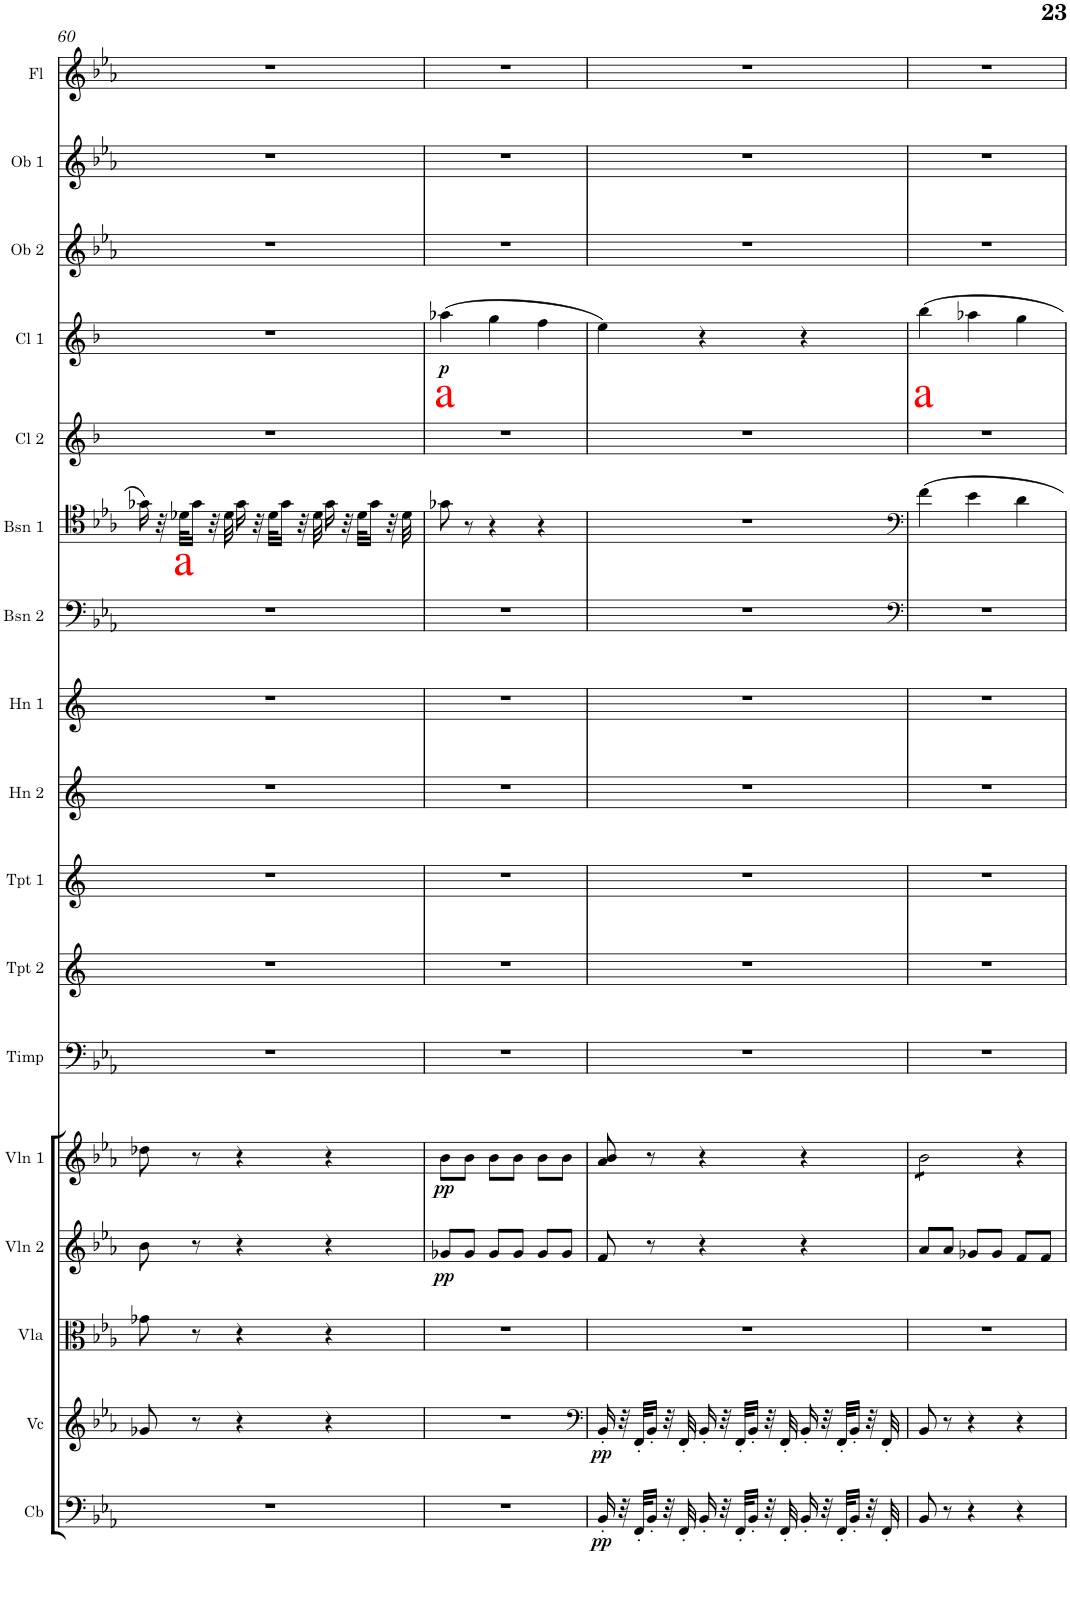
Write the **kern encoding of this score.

**kern	**dynam	**kern	**dynam	**kern	**kern	**dynam	**kern	**dynam	**kern	**kern	**kern	**kern	**kern	**kern	**kern	**text	**kern	**kern	**text	**dynam	**kern	**kern	**kern
*part17	*part17	*part16	*part16	*part15	*part14	*part14	*part13	*part13	*part12	*part11	*part10	*part9	*part8	*part7	*part6	*part6	*part5	*part4	*part4	*part4	*part3	*part2	*part1
*staff17	*staff17	*staff16	*staff16	*staff15	*staff14	*staff14	*staff13	*staff13	*staff12	*staff11	*staff10	*staff9	*staff8	*staff7	*staff6	*staff6	*staff5	*staff4	*staff4	*staff4	*staff3	*staff2	*staff1
*I"Contrabass	*	*I"Violoncello	*	*I"Viola	*I"Violin 2	*	*I"Violin 1	*	*I"Timpani	*I"Eb Trumpet 2	*I"Eb Trumpet 1	*I"Eb Horn 2	*I"Eb Horn 1	*I"Bassoon 2	*I"Bassoon 1	*	*I"Bb Clarinet 2	*I"Bb Clarinet 1	*	*	*I"Oboe 2	*I"Oboe 1	*I"Flute
*I'Cb	*	*I'Vc	*	*I'Vla	*I'Vln 2	*	*I'Vln 1	*	*I'Timp	*I'Tpt 2	*I'Tpt 1	*I'Hn 2	*I'Hn 1	*I'Bsn 2	*I'Bsn 1	*	*I'Cl 2	*I'Cl 1	*	*	*I'Ob 2	*I'Ob 1	*I'Fl
!!LO:PB:g=z
*clefF4	*	*clefG2	*	*clefC3	*clefG2	*	*clefG2	*	*clefF4	*clefG2	*clefG2	*clefG2	*clefG2	*clefF4	*clefC4	*	*clefG2	*clefG2	*	*	*clefG2	*clefG2	*clefG2
*Trd7c12	*	*	*	*	*	*	*	*	*	*Trd-2c-3	*Trd-2c-3	*Trd5c9	*Trd5c9	*	*	*	*Trd1c2	*Trd1c2	*	*	*	*	*
*k[b-e-a-]	*	*k[b-e-a-]	*	*k[b-e-a-]	*k[b-e-a-]	*	*k[b-e-a-]	*	*k[b-e-a-]	*k[]	*k[]	*k[]	*k[]	*k[b-e-a-]	*k[b-e-a-]	*	*k[b-]	*k[b-]	*	*	*k[b-e-a-]	*k[b-e-a-]	*k[b-e-a-]
*M3/4	*	*M3/4	*	*M3/4	*M3/4	*	*M3/4	*	*M3/4	*M3/4	*M3/4	*M3/4	*M3/4	*M3/4	*M3/4	*	*M3/4	*M3/4	*	*	*M3/4	*M3/4	*M3/4
=60	=60	=60	=60	=60	=60	=60	=60	=60	=60	=60	=60	=60	=60	=60	=60	=60	=60	=60	=60	=60	=60	=60	=60
2.r	.	8g-X/	.	8g-X\	8b-\	.	8dd-X\	.	2.r	2.r	2.r	2.r	2.r	2.r	16g-X\	.	2.r	2.r	.	.	2.r	2.r	2.r
.	.	.	.	.	.	.	.	.	.	.	.	.	.	.	32r	.	.	.	.	.	.	.	.
!	!	!	!	!	!	!	!	!	!	!	!	!	!	!	!	!LO:LY:b:color=#FF0000	!	!	!	!	!	!	!
.	.	.	.	.	.	.	.	.	.	.	.	.	.	.	32d-X\KLL	a	.	.	.	.	.	.	.
.	.	8r	.	8r	8r	.	8r	.	.	.	.	.	.	.	16g-\JJ	.	.	.	.	.	.	.	.
.	.	.	.	.	.	.	.	.	.	.	.	.	.	.	32r	.	.	.	.	.	.	.	.
.	.	.	.	.	.	.	.	.	.	.	.	.	.	.	32d-\	.	.	.	.	.	.	.	.
.	.	4r	.	4r	4r	.	4r	.	.	.	.	.	.	.	16g-\	.	.	.	.	.	.	.	.
.	.	.	.	.	.	.	.	.	.	.	.	.	.	.	32r	.	.	.	.	.	.	.	.
.	.	.	.	.	.	.	.	.	.	.	.	.	.	.	32d-\KLL	.	.	.	.	.	.	.	.
.	.	.	.	.	.	.	.	.	.	.	.	.	.	.	16g-\JJ	.	.	.	.	.	.	.	.
.	.	.	.	.	.	.	.	.	.	.	.	.	.	.	32r	.	.	.	.	.	.	.	.
.	.	.	.	.	.	.	.	.	.	.	.	.	.	.	32d-\	.	.	.	.	.	.	.	.
.	.	4r	.	4r	4r	.	4r	.	.	.	.	.	.	.	16g-\	.	.	.	.	.	.	.	.
.	.	.	.	.	.	.	.	.	.	.	.	.	.	.	32r	.	.	.	.	.	.	.	.
.	.	.	.	.	.	.	.	.	.	.	.	.	.	.	32d-\KLL	.	.	.	.	.	.	.	.
.	.	.	.	.	.	.	.	.	.	.	.	.	.	.	16g-\JJ	.	.	.	.	.	.	.	.
.	.	.	.	.	.	.	.	.	.	.	.	.	.	.	32r	.	.	.	.	.	.	.	.
.	.	.	.	.	.	.	.	.	.	.	.	.	.	.	32d-\	.	.	.	.	.	.	.	.
=61	=61	=61	=61	=61	=61	=61	=61	=61	=61	=61	=61	=61	=61	=61	=61	=61	=61	=61	=61	=61	=61	=61	=61
!	!	!	!	!	!	!LO:DY:b	!	!LO:DY:b	!	!	!	!	!	!	!	!	!	!	!LO:LY:b:color=#FF0000	!LO:DY:b	!	!	!
2.r	.	2.r	.	2.r	8g-X/L	pp	8b-\L	pp	2.r	2.r	2.r	2.r	2.r	2.r	8g-X\	.	2.r	(4aa-X\	a	p	2.r	2.r	2.r
.	.	.	.	.	8g-/J	.	8b-\J	.	.	.	.	.	.	.	8r	.	.	.	.	.	.	.	.
.	.	.	.	.	8g-/L	.	8b-\L	.	.	.	.	.	.	.	4r	.	.	4gg\	.	.	.	.	.
.	.	.	.	.	8g-/J	.	8b-\J	.	.	.	.	.	.	.	.	.	.	.	.	.	.	.	.
.	.	.	.	.	8g-/L	.	8b-\L	.	.	.	.	.	.	.	4r	.	.	4ff\	.	.	.	.	.
.	.	.	.	.	8g-/J	.	8b-\J	.	.	.	.	.	.	.	.	.	.	.	.	.	.	.	.
=62	=62	=62	=62	=62	=62	=62	=62	=62	=62	=62	=62	=62	=62	=62	=62	=62	=62	=62	=62	=62	=62	=62	=62
*	*	*clefF4	*	*	*	*	*	*	*	*	*	*	*	*	*	*	*	*	*	*	*	*	*
!	!LO:DY:b	!	!LO:DY:b	!	!	!	!	!	!	!	!	!	!	!	!	!	!	!	!	!	!	!	!
16BB-'/	pp	16BB-'/	pp	2.r	8f/	.	8a-/ 8b-/	.	2.r	2.r	2.r	2.r	2.r	2.r	2.r	.	2.r	4ee\)	.	.	2.r	2.r	2.r
32r	.	32r	.	.	.	.	.	.	.	.	.	.	.	.	.	.	.	.	.	.	.	.	.
32FF'/KLL	.	32FF'/KLL	.	.	.	.	.	.	.	.	.	.	.	.	.	.	.	.	.	.	.	.	.
16BB-'/JJ	.	16BB-'/JJ	.	.	8r	.	8r	.	.	.	.	.	.	.	.	.	.	.	.	.	.	.	.
32r	.	32r	.	.	.	.	.	.	.	.	.	.	.	.	.	.	.	.	.	.	.	.	.
32FF'/	.	32FF'/	.	.	.	.	.	.	.	.	.	.	.	.	.	.	.	.	.	.	.	.	.
16BB-'/	.	16BB-'/	.	.	4r	.	4r	.	.	.	.	.	.	.	.	.	.	4r	.	.	.	.	.
32r	.	32r	.	.	.	.	.	.	.	.	.	.	.	.	.	.	.	.	.	.	.	.	.
32FF'/KLL	.	32FF'/KLL	.	.	.	.	.	.	.	.	.	.	.	.	.	.	.	.	.	.	.	.	.
16BB-'/JJ	.	16BB-'/JJ	.	.	.	.	.	.	.	.	.	.	.	.	.	.	.	.	.	.	.	.	.
32r	.	32r	.	.	.	.	.	.	.	.	.	.	.	.	.	.	.	.	.	.	.	.	.
32FF'/	.	32FF'/	.	.	.	.	.	.	.	.	.	.	.	.	.	.	.	.	.	.	.	.	.
16BB-'/	.	16BB-'/	.	.	4r	.	4r	.	.	.	.	.	.	.	.	.	.	4r	.	.	.	.	.
32r	.	32r	.	.	.	.	.	.	.	.	.	.	.	.	.	.	.	.	.	.	.	.	.
32FF'/KLL	.	32FF'/KLL	.	.	.	.	.	.	.	.	.	.	.	.	.	.	.	.	.	.	.	.	.
16BB-'/JJ	.	16BB-'/JJ	.	.	.	.	.	.	.	.	.	.	.	.	.	.	.	.	.	.	.	.	.
32r	.	32r	.	.	.	.	.	.	.	.	.	.	.	.	.	.	.	.	.	.	.	.	.
32FF'/	.	32FF'/	.	.	.	.	.	.	.	.	.	.	.	.	.	.	.	.	.	.	.	.	.
=63	=63	=63	=63	=63	=63	=63	=63	=63	=63	=63	=63	=63	=63	=63	=63	=63	=63	=63	=63	=63	=63	=63	=63
*	*	*	*	*	*	*	*	*	*	*	*	*	*	*clefF4	*clefF4	*	*	*	*	*	*	*	*
!	!	!	!	!	!	!	!	!	!	!	!	!	!	!	!	!	!	!	!LO:LY:b:color=#FF0000	!	!	!	!
*	*	*	*	*	*	*	*tremolo	*	*	*	*	*	*	*	*	*	*	*	*	*	*	*	*
8BB-/	.	8BB-/	.	2.r	8a-/L	.	8b-\L	.	2.r	2.r	2.r	2.r	2.r	2.r	4f\	.	2.r	4bb-\	a	.	2.r	2.r	2.r
8r	.	8r	.	.	8a-/J	.	8b-\	.	.	.	.	.	.	.	.	.	.	.	.	.	.	.	.
4r	.	4r	.	.	8g-X/L	.	8b-\	.	.	.	.	.	.	.	4e-\	.	.	4aa-X\	.	.	.	.	.
.	.	.	.	.	8g-/J	.	8b-\J	.	.	.	.	.	.	.	.	.	.	.	.	.	.	.	.
*	*	*	*	*	*	*	*Xtremolo	*	*	*	*	*	*	*	*	*	*	*	*	*	*	*	*
4r	.	4r	.	.	8f/L	.	4r	.	.	.	.	.	.	.	4d\	.	.	4gg\	.	.	.	.	.
.	.	.	.	.	8f/J	.	.	.	.	.	.	.	.	.	.	.	.	.	.	.	.	.	.
=	=	=	=	=	=	=	=	=	=	=	=	=	=	=	=	=	=	=	=	=	=	=	=
*-	*-	*-	*-	*-	*-	*-	*-	*-	*-	*-	*-	*-	*-	*-	*-	*-	*-	*-	*-	*-	*-	*-	*-
